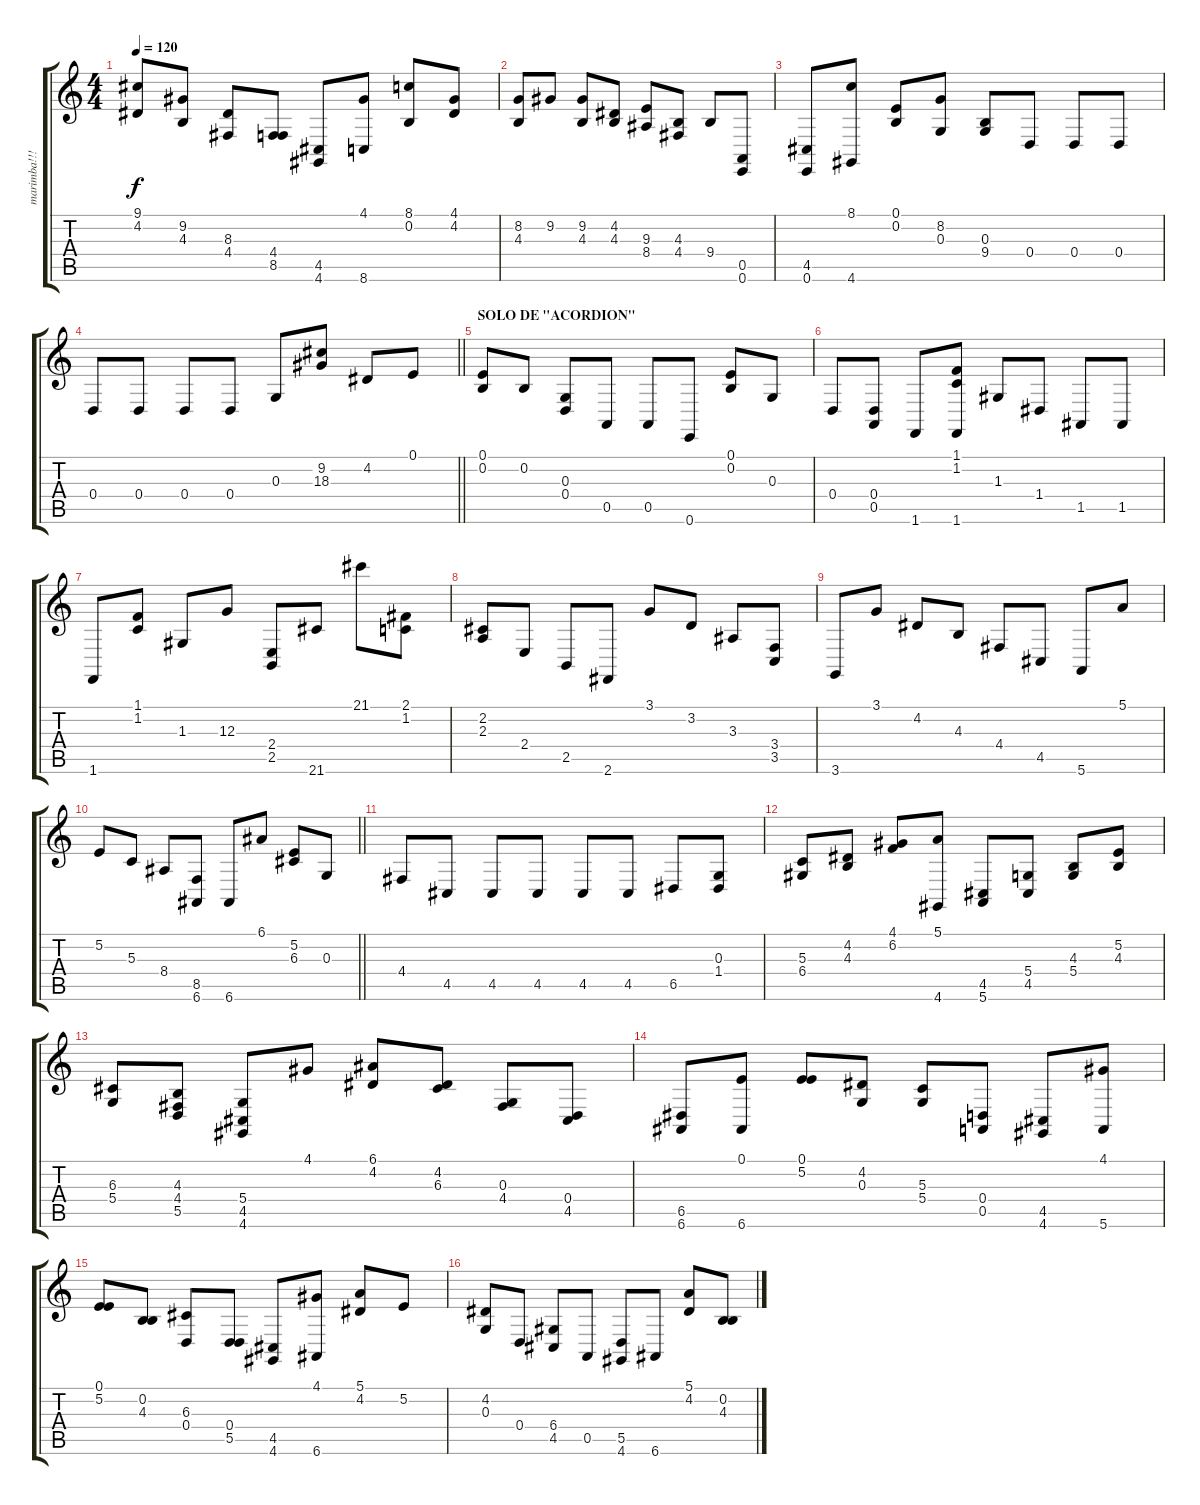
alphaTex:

\track ("marimba!!!!!!!!!" "marimba!!!") {instrument marimba}
\staff {score tabs}
\tuning (E4 B3 G3 D3 A2 E2) {hide}
\ts (4 4)
\tempo 120
\clef g2
\ks c
(9.1 4.2).8{dy f} (9.2 4.3).8 (8.3 4.4).8 (4.4 8.5).8 (4.5 4.6).8 (4.1 8.6).8 (8.1 0.2).8 (4.1 4.2).8 |
(8.2 4.3).8 9.2.8 (9.2 4.3).8 (4.2 4.3).8 (9.3 8.4).8 (4.3 4.4).8 9.4.8 (0.5 0.6).8 |
(4.5 0.6).8 (8.1 4.6).8 (0.1 0.2).8 (8.2 0.3).8 (0.3 9.4).8 0.4.8 0.4.8 0.4.8 |
\barLineRight lightlight
0.4.8 0.4.8 0.4.8 0.4.8 0.3.8 (9.2 18.3).8 4.2.8 0.1.8 |
\section ("" "SOLO DE \"ACORDION\"")
(0.1 0.2).8 0.2.8 (0.3 0.4).8 0.5.8 0.5.8 0.6.8 (0.1 0.2).8 0.3.8 |
0.4.8 (0.4 0.5).8 1.6.8 (1.1 1.2 1.6).8 1.3.8 1.4.8 1.5.8 1.5.8 |
1.6.8 (1.1 1.2).8 1.3.8 12.3.8 (2.4 2.5).8 21.6.8 21.1.8 (2.1 1.2).8 |
(2.2 2.3).8 2.4.8 2.5.8 2.6.8 3.1.8 3.2.8 3.3.8 (3.4 3.5).8 |
3.6.8 3.1.8 4.2.8 4.3.8 4.4.8 4.5.8 5.6.8 5.1.8 |
\barLineRight lightlight
5.2.8 5.3.8 8.4.8 (8.5 6.6).8 6.6.8 6.1.8 (5.2 6.3).8 0.3.8 |
4.4.8 4.5.8 4.5.8 4.5.8 4.5.8 4.5.8 6.5.8 (0.3 1.4).8 |
(5.3 6.4).8 (4.2 4.3).8 (4.1 6.2).8 (5.1 4.6).8 (4.5 5.6).8 (5.4 4.5).8 (4.3 5.4).8 (5.2 4.3).8 |
(6.3 5.4).8 (4.3 4.4 5.5).8 (5.4 4.5 4.6).8 4.1.8 (6.1 4.2).8 (4.2 6.3).8 (0.3 4.4).8 (0.4 4.5).8 |
(6.5 6.6).8 (0.1 6.6).8 (0.1 5.2).8 (4.2 0.3).8 (5.3 5.4).8 (0.4 0.5).8 (4.5 4.6).8 (4.1 5.6).8 |
(0.1 5.2).8 (0.2 4.3).8 (6.3 0.4).8 (0.4 5.5).8 (4.5 4.6).8 (4.1 6.6).8 (5.1 4.2).8 5.2.8 |
(4.2 0.3).8 0.4.8 (6.4 4.5).8 0.5.8 (5.5 4.6).8 6.6.8 (5.1 4.2).8 (0.2 4.3).8
